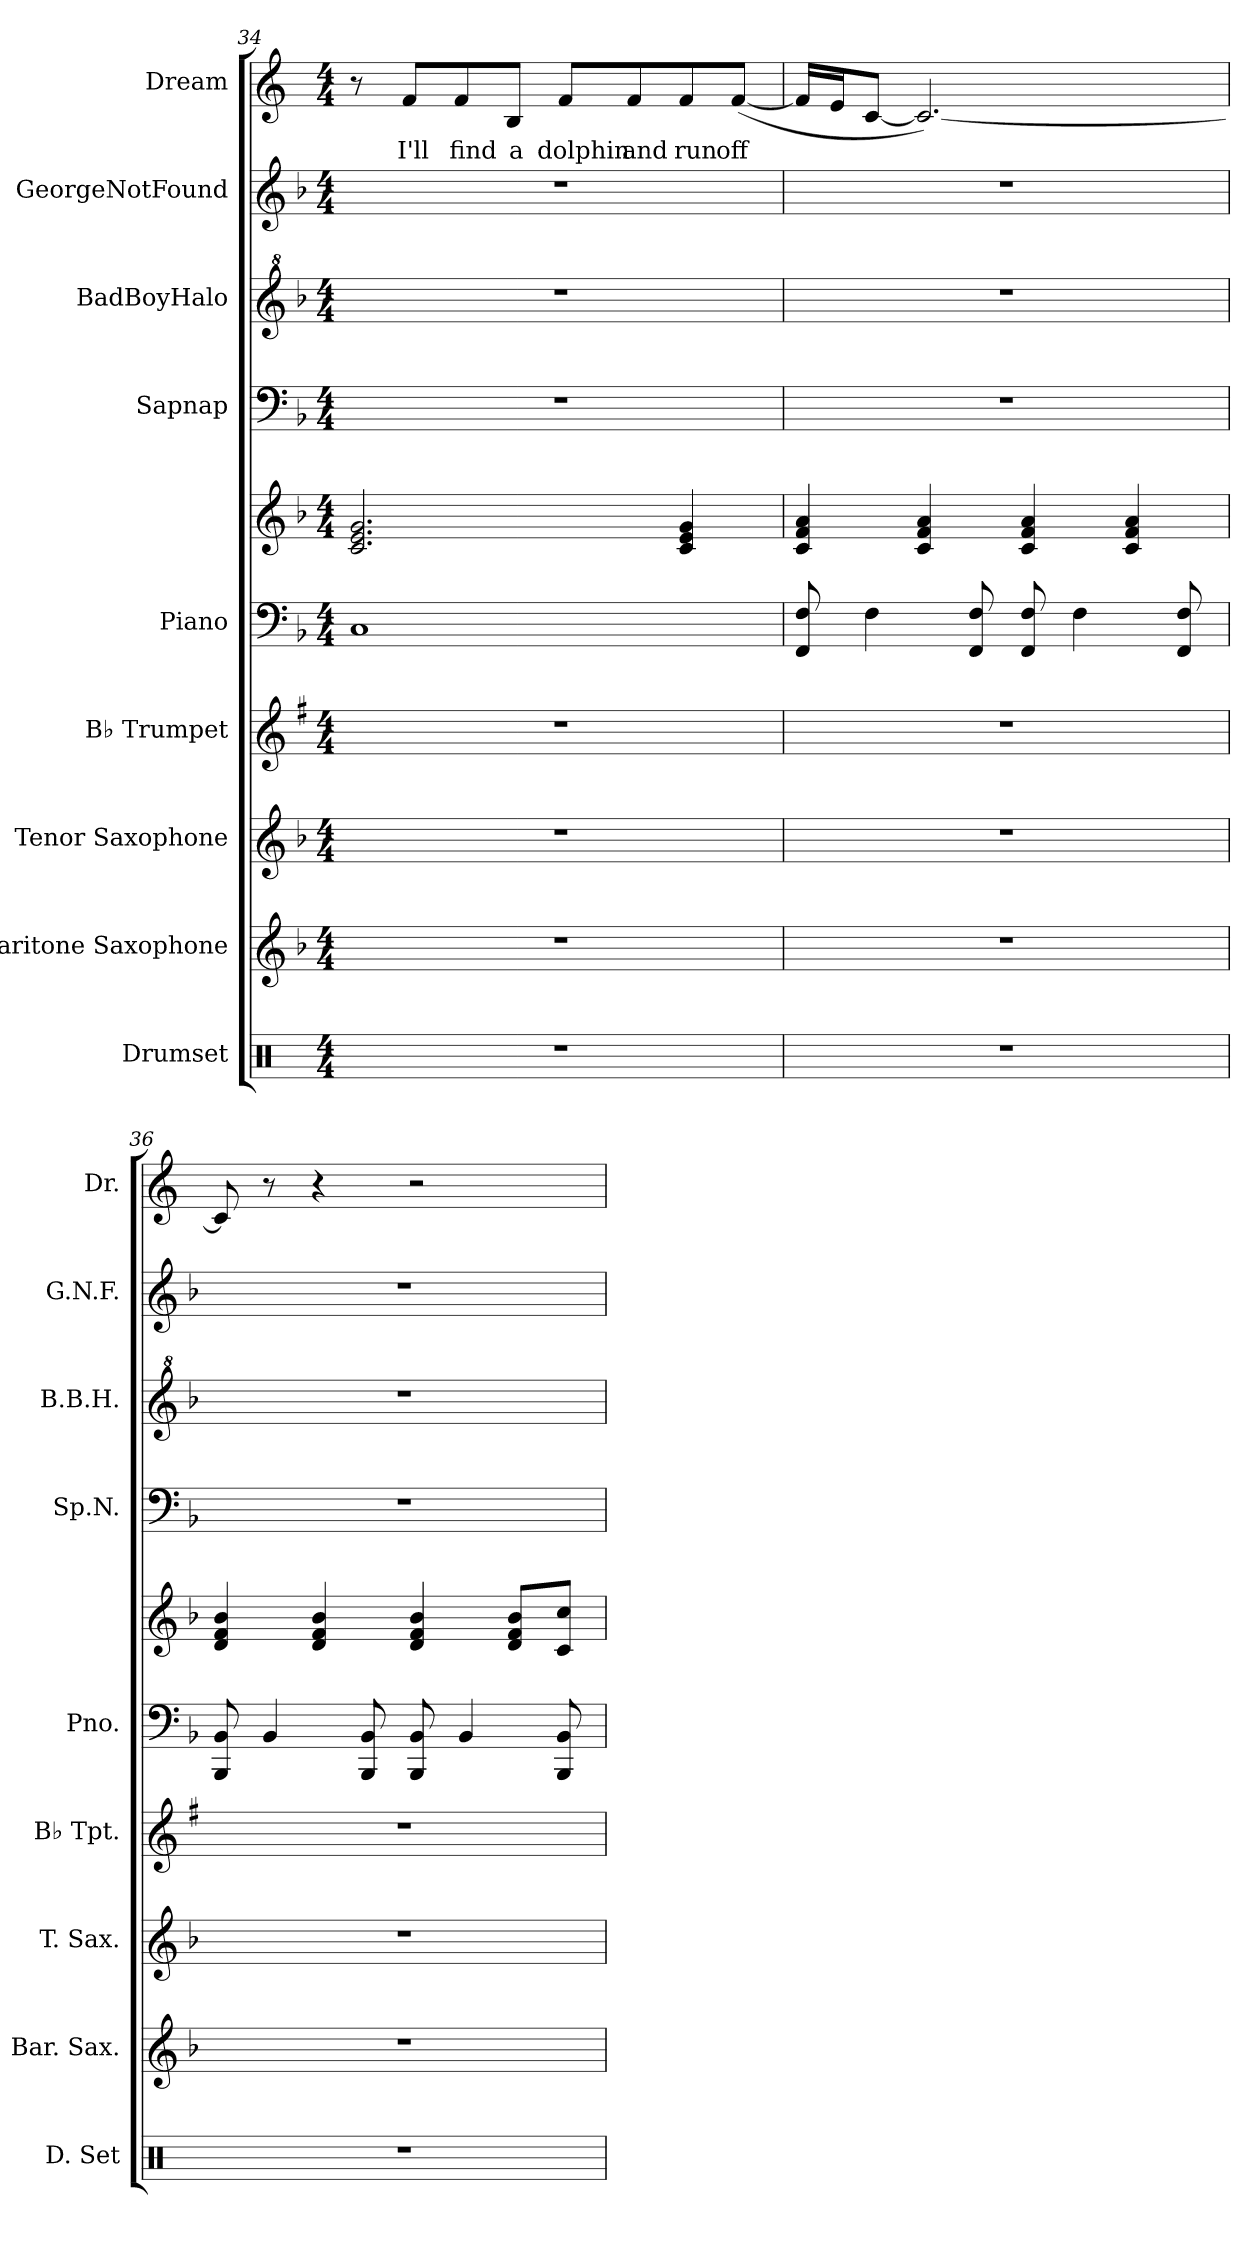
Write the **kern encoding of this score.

**kern	**kern	**kern	**kern	**kern	**kern	**kern	**kern	**kern	**kern	**text
*part9	*part8	*part7	*part6	*part5	*part5	*part4	*part3	*part2	*part1	*part1
*staff10	*staff9	*staff8	*staff7	*staff6	*staff5	*staff4	*staff3	*staff2	*staff1	*staff1
*I"Drumset	*I"Baritone Saxophone	*I"Tenor Saxophone	*I"B♭ Trumpet	*I"Piano	*	*I"Sapnap	*I"BadBoyHalo	*I"GeorgeNotFound	*I"Dream	*
*I'D. Set	*I'Bar. Sax.	*I'T. Sax.	*I'B♭ Tpt.	*I'Pno.	*	*I'Sp.N.	*I'B.B.H.	*I'G.N.F.	*I'Dr.	*
*clefX	*clefG2	*clefG2	*clefG2	*clefF4	*clefG2	*clefF4	*clefG^2	*clefG2	*clefG2	*
*	*ITrd12c21	*ITrd8c14	*ITrd1c2	*	*	*	*	*ITrd8c14	*ITrd4c7	*
*k[]	*k[b-]	*k[b-]	*k[b-]	*k[b-]	*k[b-]	*k[b-]	*k[b-]	*k[b-]	*k[b-]	*
*M4/4	*M4/4	*M4/4	*M4/4	*M4/4	*M4/4	*M4/4	*M4/4	*M4/4	*M4/4	*
=34	=34	=34	=34	=34	=34	=34	=34	=34	=34	=34
1r	1r	1r	1r	1C	2.c/ 2.e/ 2.g/	1r	1r	1r	8r	.
!	!	!	!	!	!	!	!	!	!	!LO:LY:b
.	.	.	.	.	.	.	.	.	8B-/L	I'll
!	!	!	!	!	!	!	!	!	!	!LO:LY:b
.	.	.	.	.	.	.	.	.	8B-/	find
!	!	!	!	!	!	!	!	!	!	!LO:LY:b
.	.	.	.	.	.	.	.	.	8E/J	a
!	!	!	!	!	!	!	!	!	!	!LO:LY:b
.	.	.	.	.	.	.	.	.	8B-/L	dolphin
!	!	!	!	!	!	!	!	!	!	!LO:LY:b
.	.	.	.	.	.	.	.	.	8B-/	and
!	!	!	!	!	!	!	!	!	!	!LO:LY:b
.	.	.	.	.	4c/ 4e/ 4g/	.	.	.	8B-/	run
!	!	!	!	!	!	!	!	!	!	!LO:LY:b
.	.	.	.	.	.	.	.	.	(<[8B-/J	off
!!LO:PB:g=z
=35	=35	=35	=35	=35	=35	=35	=35	=35	=35	=35
1r	1r	1r	1r	8FF/ 8F/	4c/ 4f/ 4a/	1r	1r	1r	16B-/LL]	.
.	.	.	.	.	.	.	.	.	16A/J	.
.	.	.	.	4F\	.	.	.	.	[8F/J	.
.	.	.	.	.	4c/ 4f/ 4a/	.	.	.	2.F/_)	.
.	.	.	.	8FF/ 8F/	.	.	.	.	.	.
.	.	.	.	8FF/ 8F/	4c/ 4f/ 4a/	.	.	.	.	.
.	.	.	.	4F\	.	.	.	.	.	.
.	.	.	.	.	4c/ 4f/ 4a/	.	.	.	.	.
.	.	.	.	8FF/ 8F/	.	.	.	.	.	.
=36	=36	=36	=36	=36	=36	=36	=36	=36	=36	=36
1r	1r	1r	1r	8BBB-/ 8BB-/	4d/ 4f/ 4b-/	1r	1r	1r	8F/]	.
.	.	.	.	4BB-/	.	.	.	.	8r	.
.	.	.	.	.	4d/ 4f/ 4b-/	.	.	.	4r	.
.	.	.	.	8BBB-/ 8BB-/	.	.	.	.	.	.
.	.	.	.	8BBB-/ 8BB-/	4d/ 4f/ 4b-/	.	.	.	2r	.
.	.	.	.	4BB-/	.	.	.	.	.	.
.	.	.	.	.	8d/ 8f/ 8b-/L	.	.	.	.	.
.	.	.	.	8BBB-/ 8BB-/	8c/ 8cc/J	.	.	.	.	.
=	=	=	=	=	=	=	=	=	=	=
*-	*-	*-	*-	*-	*-	*-	*-	*-	*-	*-
